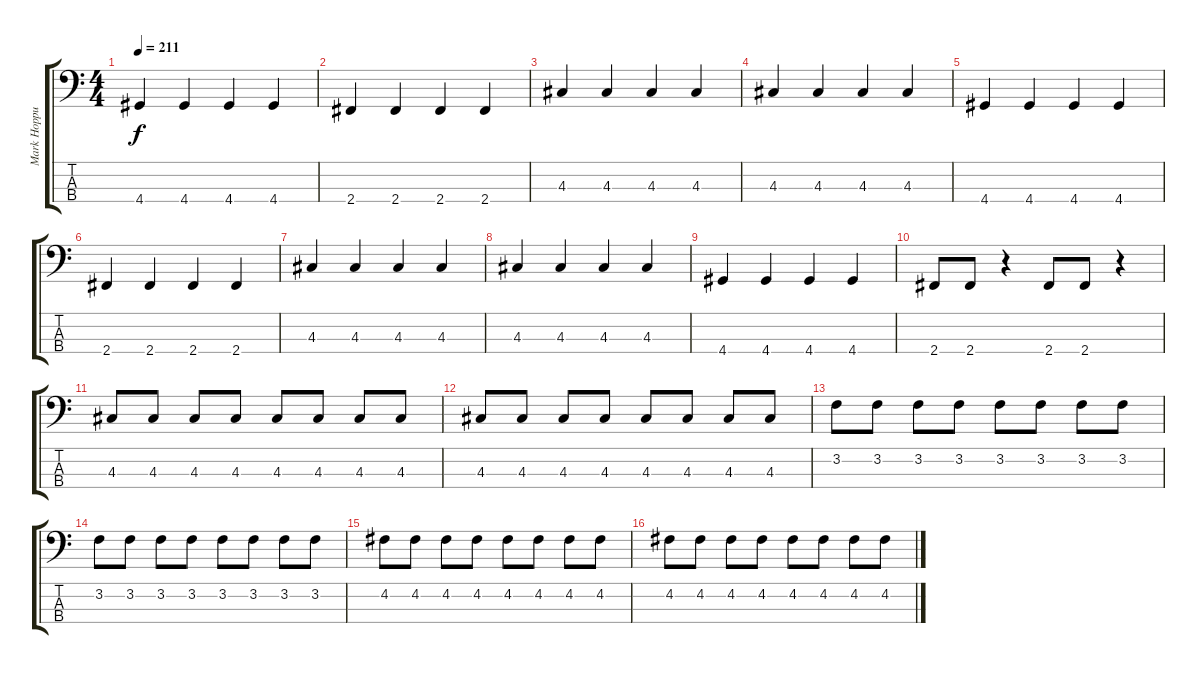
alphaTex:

\track ("Mark Hoppus (Bass)" "Mark Hoppu") {instrument electricbasspick}
\staff {score tabs}
\tuning (G2 D2 A1 E1) {hide}
\ts (4 4)
\tempo 211
\clef f4
\ks c
4.4.4{dy f} 4.4.4 4.4.4 4.4.4 |
2.4.4 2.4.4 2.4.4 2.4.4 |
4.3.4 4.3.4 4.3.4 4.3.4 |
4.3.4 4.3.4 4.3.4 4.3.4 |
4.4.4 4.4.4 4.4.4 4.4.4 |
2.4.4 2.4.4 2.4.4 2.4.4 |
4.3.4 4.3.4 4.3.4 4.3.4 |
4.3.4 4.3.4 4.3.4 4.3.4 |
4.4.4 4.4.4 4.4.4 4.4.4 |
2.4.8 2.4.8 r.4 2.4.8 2.4.8 r.4 |
4.3.8 4.3.8 4.3.8 4.3.8 4.3.8 4.3.8 4.3.8 4.3.8 |
4.3.8 4.3.8 4.3.8 4.3.8 4.3.8 4.3.8 4.3.8 4.3.8 |
3.2.8 3.2.8 3.2.8 3.2.8 3.2.8 3.2.8 3.2.8 3.2.8 |
3.2.8 3.2.8 3.2.8 3.2.8 3.2.8 3.2.8 3.2.8 3.2.8 |
4.2.8 4.2.8 4.2.8 4.2.8 4.2.8 4.2.8 4.2.8 4.2.8 |
4.2.8 4.2.8 4.2.8 4.2.8 4.2.8 4.2.8 4.2.8 4.2.8
